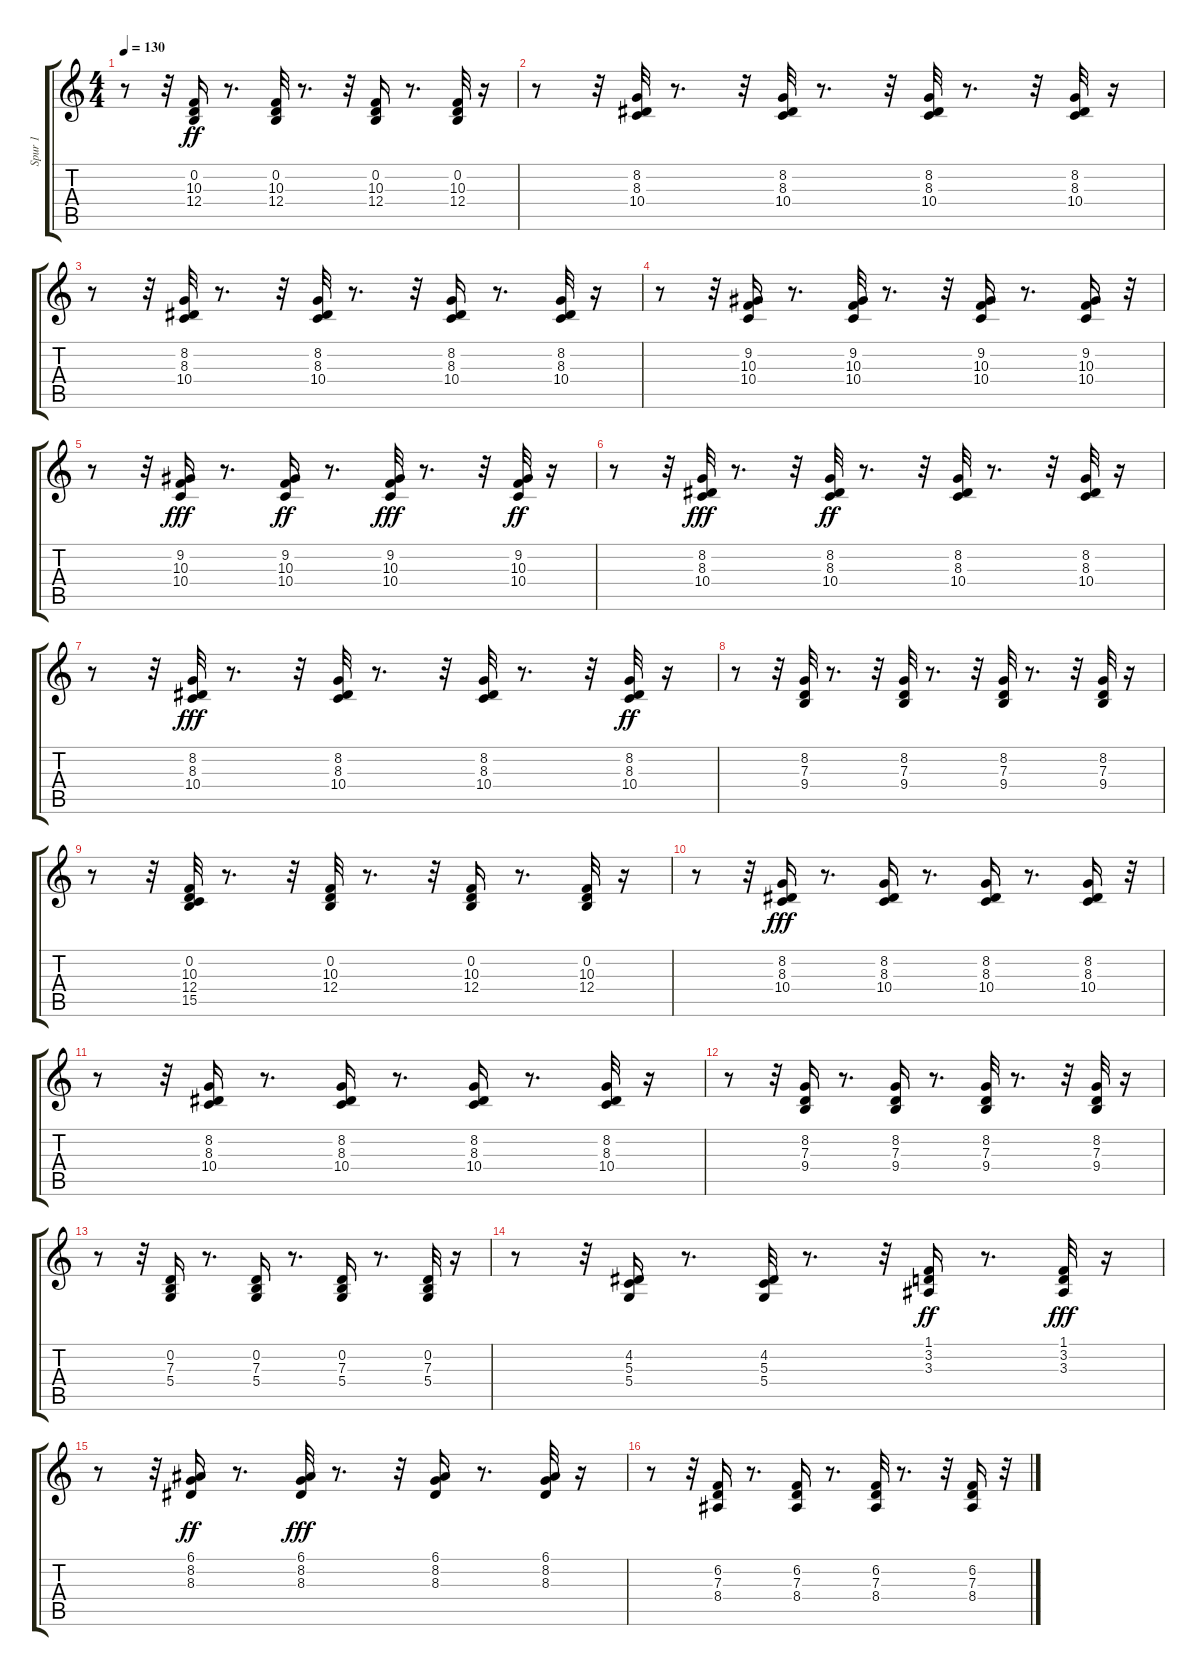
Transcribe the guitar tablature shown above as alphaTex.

\track ("Spur 1" "Spur 1") {instrument electricgrandpiano}
\staff {score tabs}
\tuning (E4 B3 G3 D3 A2 E2) {hide}
\ts (4 4)
\tempo 130
\clef g2
\ks c
r.8{dy ff} r.32 (0.2 10.3 12.4).16 r.8{d} (0.2 10.3 12.4).32 r.8{d} r.32 (0.2 10.3 12.4).16 r.8{d} (0.2 10.3 12.4).32 r.16 |
r.8 r.32 (8.2 8.3 10.4).32 r.8{d} r.32 (8.2 8.3 10.4).32 r.8{d} r.32 (8.2 8.3 10.4).32 r.8{d} r.32 (8.2 8.3 10.4).32 r.16 |
r.8 r.32 (8.2 8.3 10.4).32 r.8{d} r.32 (8.2 8.3 10.4).32 r.8{d} r.32 (8.2 8.3 10.4).16 r.8{d} (8.2 8.3 10.4).32 r.16 |
r.8 r.32 (9.2 10.3 10.4).16 r.8{d} (9.2 10.3 10.4).32 r.8{d} r.32 (9.2 10.3 10.4).16 r.8{d} (9.2 10.3 10.4).16 r.32 |
r.8 r.32 (9.2 10.3 10.4).16{dy fff} r.8{d} (9.2 10.3 10.4).16{dy ff} r.8{d} (9.2 10.3 10.4).32{dy fff} r.8{d} r.32 (9.2 10.3 10.4).32{dy ff} r.16 |
r.8 r.32 (8.2 8.3 10.4).32{dy fff} r.8{d} r.32 (8.2 8.3 10.4).32{dy ff} r.8{d} r.32 (8.2 8.3 10.4).32 r.8{d} r.32 (8.2 8.3 10.4).32 r.16 |
r.8 r.32 (8.2 8.3 10.4).32{dy fff} r.8{d} r.32 (8.2 8.3 10.4).32 r.8{d} r.32 (8.2 8.3 10.4).32 r.8{d} r.32 (8.2 8.3 10.4).32{dy ff} r.16 |
r.8 r.32 (8.2 7.3 9.4).32 r.8{d} r.32 (8.2 7.3 9.4).32 r.8{d} r.32 (8.2 7.3 9.4).32 r.8{d} r.32 (8.2 7.3 9.4).32 r.16 |
r.8 r.32 (0.2 10.3 12.4 15.5).32 r.8{d} r.32 (0.2 10.3 12.4).32 r.8{d} r.32 (0.2 10.3 12.4).16 r.8{d} (0.2 10.3 12.4).32 r.16 |
r.8 r.32 (8.2 8.3 10.4).16{dy fff} r.8{d} (8.2 8.3 10.4).16 r.8{d} (8.2 8.3 10.4).16 r.8{d} (8.2 8.3 10.4).16 r.32 |
r.8 r.32 (8.2 8.3 10.4).16 r.8{d} (8.2 8.3 10.4).16 r.8{d} (8.2 8.3 10.4).16 r.8{d} (8.2 8.3 10.4).32 r.16 |
r.8 r.32 (8.2 7.3 9.4).16 r.8{d} (8.2 7.3 9.4).16 r.8{d} (8.2 7.3 9.4).32 r.8{d} r.32 (8.2 7.3 9.4).32 r.16 |
r.8 r.32 (0.2 7.3 5.4).16 r.8{d} (0.2 7.3 5.4).16 r.8{d} (0.2 7.3 5.4).16 r.8{d} (0.2 7.3 5.4).32 r.16 |
r.8 r.32 (4.2 5.3 5.4).16 r.8{d} (4.2 5.3 5.4).32 r.8{d} r.32 (1.1 3.2 3.3).16{dy ff} r.8{d} (1.1 3.2 3.3).32{dy fff} r.16 |
r.8 r.32 (6.1 8.2 8.3).16{dy ff} r.8{d} (6.1 8.2 8.3).32{dy fff} r.8{d} r.32 (6.1 8.2 8.3).16 r.8{d} (6.1 8.2 8.3).32 r.16 |
r.8 r.32 (6.2 7.3 8.4).16 r.8{d} (6.2 7.3 8.4).16 r.8{d} (6.2 7.3 8.4).32 r.8{d} r.32 (6.2 7.3 8.4).16 r.32
